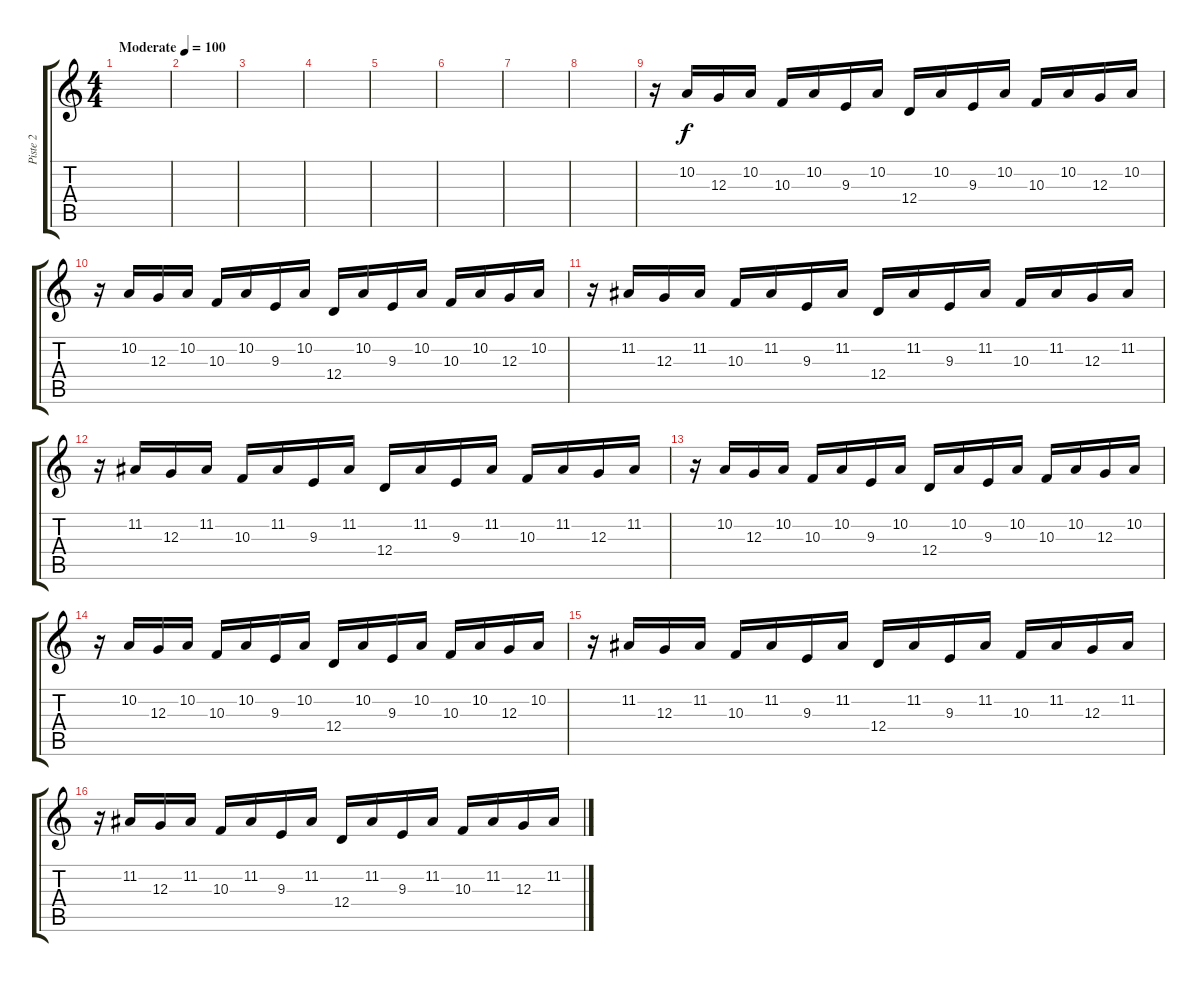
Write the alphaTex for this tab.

\track ("Piste 2" "Piste 2") {instrument acousticgrandpiano}
\staff {score tabs}
\tuning (E4 B3 G3 D3 A2 E2) {hide}
\ts (4 4)
\tempo (100 "Moderate")
\clef g2
\ks c
|
|
|
|
|
|
|
|
r.16 10.2.16 12.3.16 10.2.16 10.3.16 10.2.16 9.3.16 10.2.16 12.4.16 10.2.16 9.3.16 10.2.16 10.3.16 10.2.16 12.3.16 10.2.16 |
r.16 10.2.16 12.3.16 10.2.16 10.3.16 10.2.16 9.3.16 10.2.16 12.4.16 10.2.16 9.3.16 10.2.16 10.3.16 10.2.16 12.3.16 10.2.16 |
r.16 11.2.16 12.3.16 11.2.16 10.3.16 11.2.16 9.3.16 11.2.16 12.4.16 11.2.16 9.3.16 11.2.16 10.3.16 11.2.16 12.3.16 11.2.16 |
r.16 11.2.16 12.3.16 11.2.16 10.3.16 11.2.16 9.3.16 11.2.16 12.4.16 11.2.16 9.3.16 11.2.16 10.3.16 11.2.16 12.3.16 11.2.16 |
r.16 10.2.16 12.3.16 10.2.16 10.3.16 10.2.16 9.3.16 10.2.16 12.4.16 10.2.16 9.3.16 10.2.16 10.3.16 10.2.16 12.3.16 10.2.16 |
r.16 10.2.16 12.3.16 10.2.16 10.3.16 10.2.16 9.3.16 10.2.16 12.4.16 10.2.16 9.3.16 10.2.16 10.3.16 10.2.16 12.3.16 10.2.16 |
r.16 11.2.16 12.3.16 11.2.16 10.3.16 11.2.16 9.3.16 11.2.16 12.4.16 11.2.16 9.3.16 11.2.16 10.3.16 11.2.16 12.3.16 11.2.16 |
r.16 11.2.16 12.3.16 11.2.16 10.3.16 11.2.16 9.3.16 11.2.16 12.4.16 11.2.16 9.3.16 11.2.16 10.3.16 11.2.16 12.3.16 11.2.16
